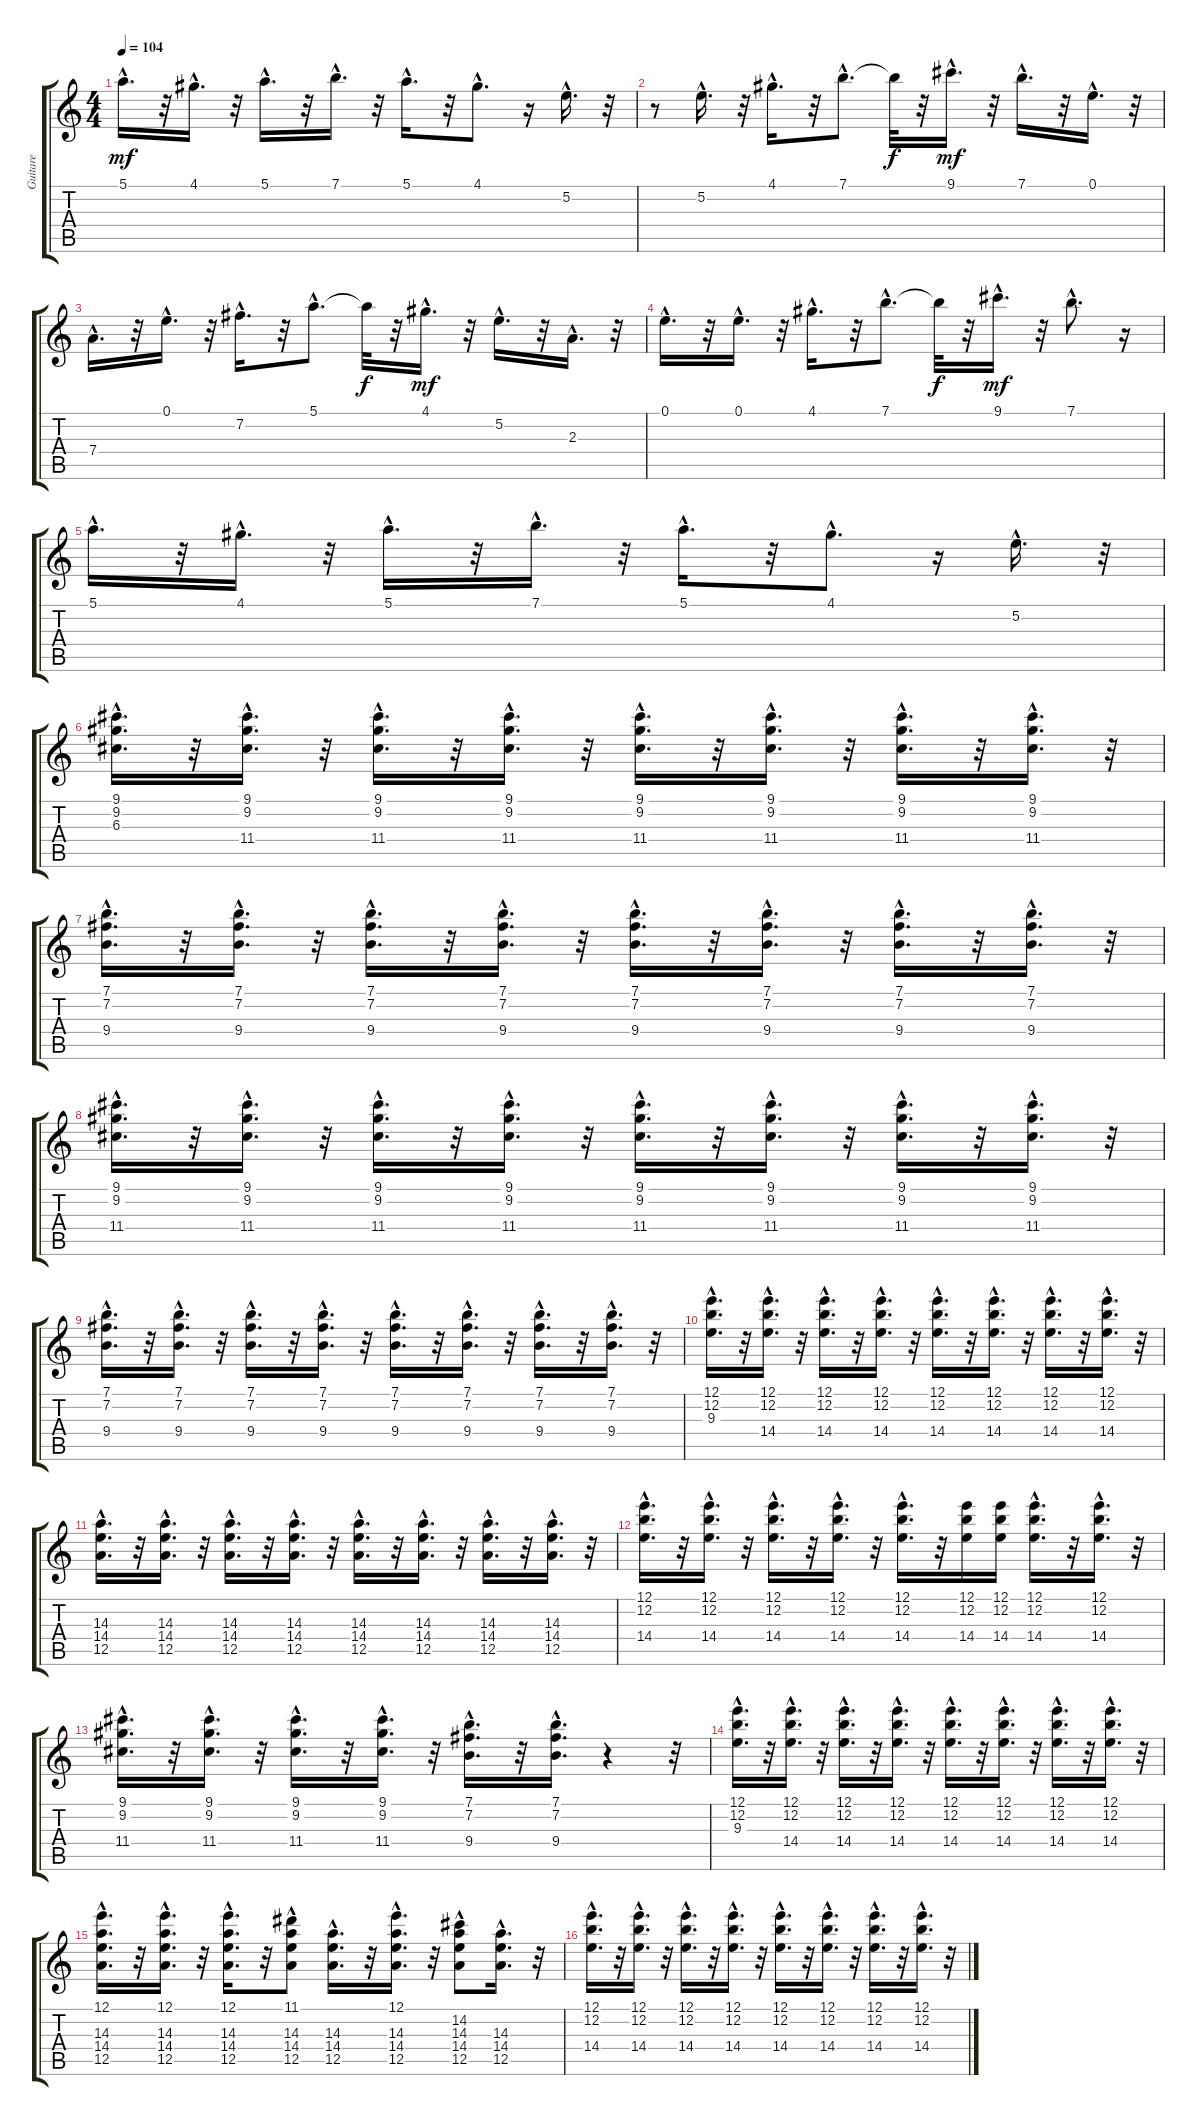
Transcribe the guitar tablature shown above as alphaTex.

\track ("Guitare" "Guitare") {instrument distortionguitar}
\staff {score tabs}
\tuning (E4 B3 G3 D3 A2 E2) {hide}
\ts (4 4)
\tempo 104
\clef g2
\ks c
5.1{hac}.16{d dy mf} r.32 4.1{hac}.16{d} r.32 5.1{hac}.16{d} r.32 7.1{hac}.16{d} r.32 5.1{hac}.16{d} r.32 4.1{hac}.8{d} r.16 5.2{hac}.16{d} r.32 |
r.8 5.2{hac}.16{d} r.32 4.1{hac}.16{d} r.32 7.1{hac}.8{d} 7.1{t}.32{dy f} r.32 9.1{hac}.16{d dy mf} r.32 7.1{hac}.16{d} r.32 0.1{hac}.16{d} r.32 |
7.4{hac}.16{d} r.32 0.1{hac}.16{d} r.32 7.2{hac}.16{d} r.32 5.1{hac}.8{d} 5.1{t}.32{dy f} r.32 4.1{hac}.16{d dy mf} r.32 5.2{hac}.16{d} r.32 2.3{hac}.16{d} r.32 |
0.1{hac}.16{d} r.32 0.1{hac}.16{d} r.32 4.1{hac}.16{d} r.32 7.1{hac}.8{d} 7.1{t}.32{dy f} r.32 9.1{hac}.16{d dy mf} r.32 7.1{hac}.8{d} r.16 |
5.1{hac}.16{d} r.32 4.1{hac}.16{d} r.32 5.1{hac}.16{d} r.32 7.1{hac}.16{d} r.32 5.1{hac}.16{d} r.32 4.1{hac}.8{d} r.16 5.2{hac}.16{d} r.32 |
(9.1{hac} 9.2{hac} 6.3{hac}).16{d} r.32 (9.1{hac} 9.2{hac} 11.4{hac}).16{d} r.32 (9.1{hac} 9.2{hac} 11.4{hac}).16{d} r.32 (9.1{hac} 9.2{hac} 11.4{hac}).16{d} r.32 (9.1{hac} 9.2{hac} 11.4{hac}).16{d} r.32 (9.1{hac} 9.2{hac} 11.4{hac}).16{d} r.32 (9.1{hac} 9.2{hac} 11.4{hac}).16{d} r.32 (9.1{hac} 9.2{hac} 11.4{hac}).16{d} r.32 |
(7.1{hac} 7.2{hac} 9.4{hac}).16{d} r.32 (7.1{hac} 7.2{hac} 9.4{hac}).16{d} r.32 (7.1{hac} 7.2{hac} 9.4{hac}).16{d} r.32 (7.1{hac} 7.2{hac} 9.4{hac}).16{d} r.32 (7.1{hac} 7.2{hac} 9.4{hac}).16{d} r.32 (7.1{hac} 7.2{hac} 9.4{hac}).16{d} r.32 (7.1{hac} 7.2{hac} 9.4{hac}).16{d} r.32 (7.1{hac} 7.2{hac} 9.4{hac}).16{d} r.32 |
(9.1{hac} 9.2{hac} 11.4{hac}).16{d} r.32 (9.1{hac} 9.2{hac} 11.4{hac}).16{d} r.32 (9.1{hac} 9.2{hac} 11.4{hac}).16{d} r.32 (9.1{hac} 9.2{hac} 11.4{hac}).16{d} r.32 (9.1{hac} 9.2{hac} 11.4{hac}).16{d} r.32 (9.1{hac} 9.2{hac} 11.4{hac}).16{d} r.32 (9.1{hac} 9.2{hac} 11.4{hac}).16{d} r.32 (9.1{hac} 9.2{hac} 11.4{hac}).16{d} r.32 |
(7.1{hac} 7.2{hac} 9.4{hac}).16{d} r.32 (7.1{hac} 7.2{hac} 9.4{hac}).16{d} r.32 (7.1{hac} 7.2{hac} 9.4{hac}).16{d} r.32 (7.1{hac} 7.2{hac} 9.4{hac}).16{d} r.32 (7.1{hac} 7.2{hac} 9.4{hac}).16{d} r.32 (7.1{hac} 7.2{hac} 9.4{hac}).16{d} r.32 (7.1{hac} 7.2{hac} 9.4{hac}).16{d} r.32 (7.1{hac} 7.2{hac} 9.4{hac}).16{d} r.32 |
(12.1{hac} 12.2{hac} 9.3{hac}).16{d} r.32 (12.1{hac} 12.2{hac} 14.4{hac}).16{d} r.32 (12.1{hac} 12.2{hac} 14.4{hac}).16{d} r.32 (12.1{hac} 12.2{hac} 14.4{hac}).16{d} r.32 (12.1{hac} 12.2{hac} 14.4{hac}).16{d} r.32 (12.1{hac} 12.2{hac} 14.4{hac}).16{d} r.32 (12.1{hac} 12.2{hac} 14.4{hac}).16{d} r.32 (12.1{hac} 12.2{hac} 14.4{hac}).16{d} r.32 |
(14.3{hac} 14.4{hac} 12.5{hac}).16{d} r.32 (14.3{hac} 14.4{hac} 12.5{hac}).16{d} r.32 (14.3{hac} 14.4{hac} 12.5{hac}).16{d} r.32 (14.3{hac} 14.4{hac} 12.5{hac}).16{d} r.32 (14.3{hac} 14.4{hac} 12.5{hac}).16{d} r.32 (14.3{hac} 14.4{hac} 12.5{hac}).16{d} r.32 (14.3{hac} 14.4{hac} 12.5{hac}).16{d} r.32 (14.3{hac} 14.4{hac} 12.5{hac}).16{d} r.32 |
(12.1{hac} 12.2{hac} 14.4{hac}).16{d} r.32 (12.1{hac} 12.2{hac} 14.4{hac}).16{d} r.32 (12.1{hac} 12.2{hac} 14.4{hac}).16{d} r.32 (12.1{hac} 12.2{hac} 14.4{hac}).16{d} r.32 (12.1{hac} 12.2{hac} 14.4{hac}).16{d} r.32 (12.1 12.2 14.4).16 (12.1 12.2 14.4).16 (12.1{hac} 12.2{hac} 14.4{hac}).16{d} r.32 (12.1{hac} 12.2{hac} 14.4{hac}).16{d} r.32 |
(9.1{hac} 9.2{hac} 11.4{hac}).16{d} r.32 (9.1{hac} 9.2{hac} 11.4{hac}).16{d} r.32 (9.1{hac} 9.2{hac} 11.4{hac}).16{d} r.32 (9.1{hac} 9.2{hac} 11.4{hac}).16{d} r.32 (7.1{hac} 7.2{hac} 9.4{hac}).16{d} r.32 (7.1{hac} 7.2{hac} 9.4{hac}).16{d} r.4 r.32 |
(12.1{hac} 12.2{hac} 9.3{hac}).16{d} r.32 (12.1{hac} 12.2{hac} 14.4{hac}).16{d} r.32 (12.1{hac} 12.2{hac} 14.4{hac}).16{d} r.32 (12.1{hac} 12.2{hac} 14.4{hac}).16{d} r.32 (12.1{hac} 12.2{hac} 14.4{hac}).16{d} r.32 (12.1{hac} 12.2{hac} 14.4{hac}).16{d} r.32 (12.1{hac} 12.2{hac} 14.4{hac}).16{d} r.32 (12.1{hac} 12.2{hac} 14.4{hac}).16{d} r.32 |
(12.1{hac} 14.3{hac} 14.4{hac} 12.5{hac}).16{d} r.32 (12.1{hac} 14.3{hac} 14.4{hac} 12.5{hac}).16{d} r.32 (12.1{hac} 14.3{hac} 14.4{hac} 12.5{hac}).16{d} r.32 (11.1{hac} 14.3{hac} 14.4{hac} 12.5{hac}).8 (14.3{hac} 14.4{hac} 12.5{hac}).16{d} r.32 (12.1{hac} 14.3{hac} 14.4{hac} 12.5{hac}).16{d} r.32 (14.2{hac} 14.3{hac} 14.4{hac} 12.5{hac}).8 (14.3{hac} 14.4{hac} 12.5{hac}).16{d} r.32 |
(12.1{hac} 12.2{hac} 14.4{hac}).16{d} r.32 (12.1{hac} 12.2{hac} 14.4{hac}).16{d} r.32 (12.1{hac} 12.2{hac} 14.4{hac}).16{d} r.32 (12.1{hac} 12.2{hac} 14.4{hac}).16{d} r.32 (12.1{hac} 12.2{hac} 14.4{hac}).16{d} r.32 (12.1{hac} 12.2{hac} 14.4{hac}).16{d} r.32 (12.1{hac} 12.2{hac} 14.4{hac}).16{d} r.32 (12.1{hac} 12.2{hac} 14.4{hac}).16{d} r.32
